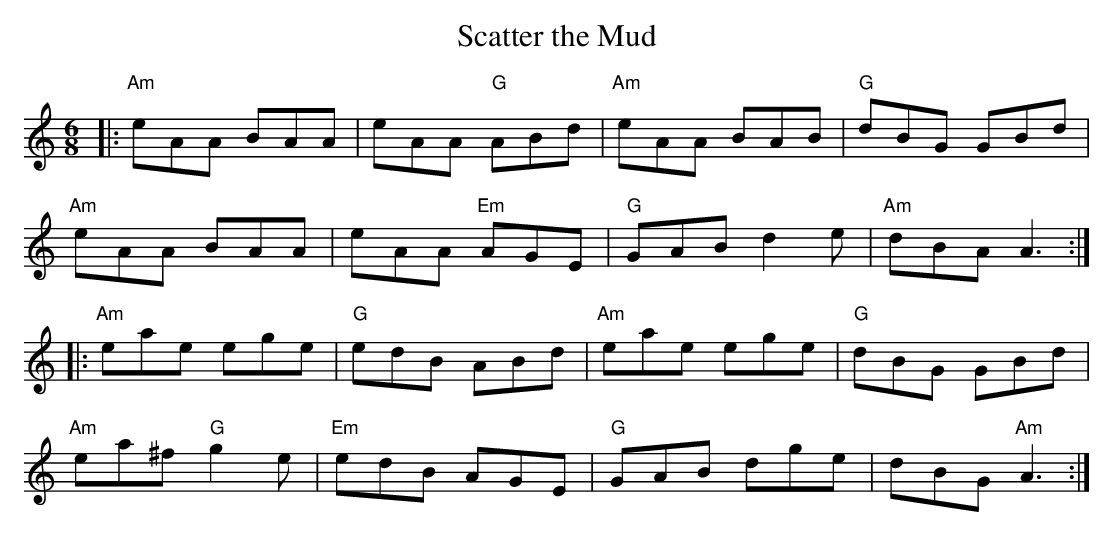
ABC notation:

X:1
T: Scatter the Mud
M:6/8
L:1/8
K:Am
|: "Am"eAA BAA|eAA "G"ABd|"Am"eAA BAB|"G"dBG GBd|
"Am"eAA BAA|eAA "Em"AGE|"G"GAB d2e|"Am"dBA A3:|
 |:"Am"eae ege|"G"edB ABd|"Am"eae ege|"G"dBG GBd|
"Am"ea^f "G"g2e|"Em"edB AGE|"G"GAB dge|dBG "Am"A3:|
